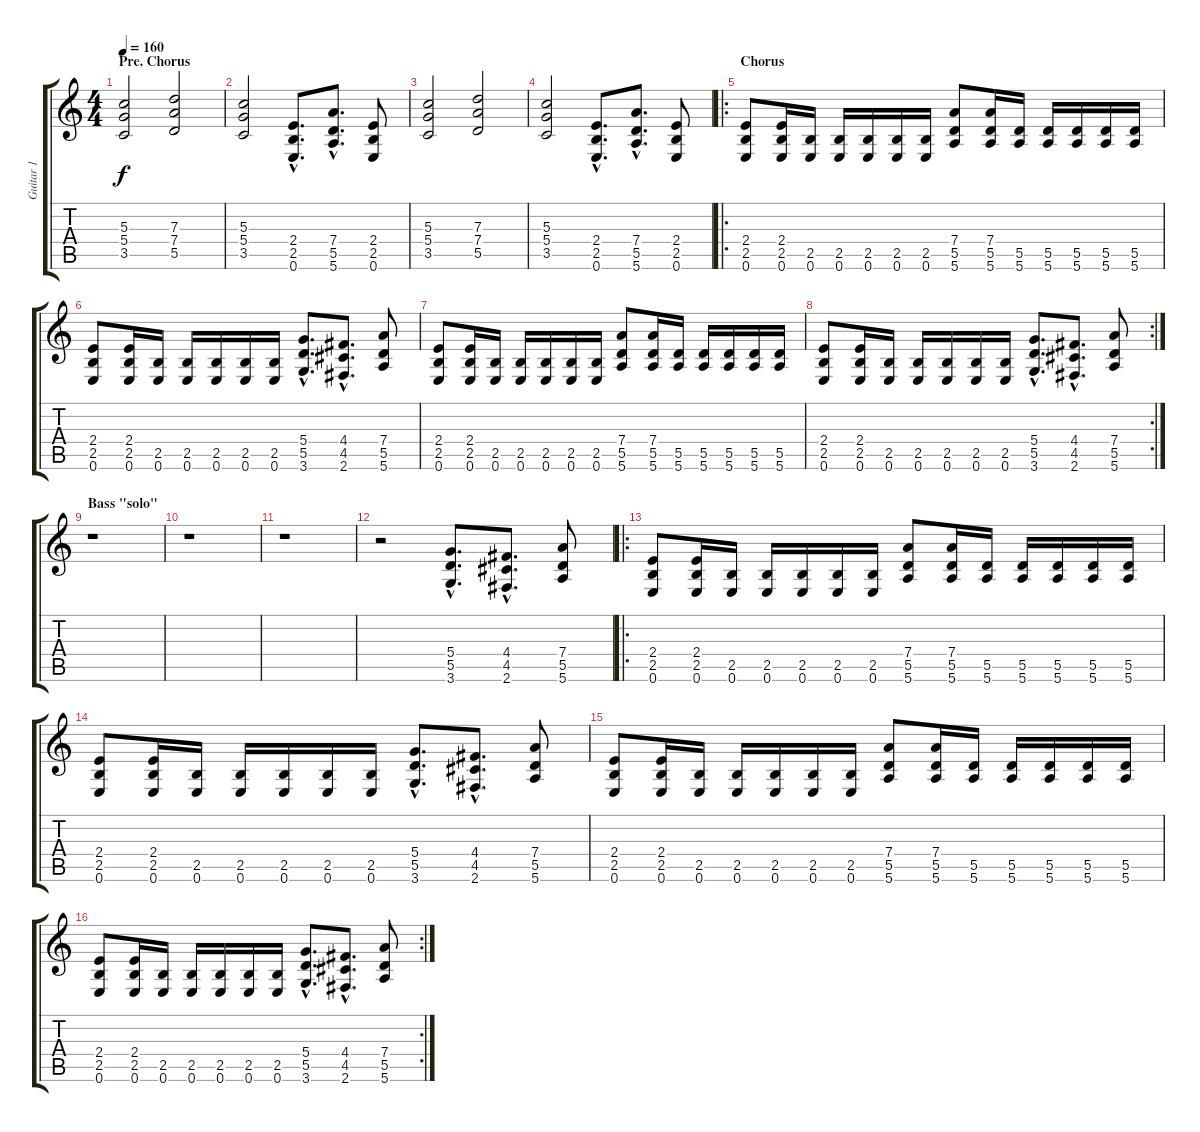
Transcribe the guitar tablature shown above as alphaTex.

\track ("Guitar 1" "Guitar 1") {instrument distortionguitar}
\staff {score tabs}
\tuning (E4 B3 G3 D3 A2 E2) {hide}
\ts (4 4)
\section ("" "Pre. Chorus")
\tempo 160
\clef g2
\ks c
(5.3 5.4 3.5).2{dy f} (7.3 7.4 5.5).2 |
(5.3 5.4 3.5).2 (2.4{hac} 2.5{hac} 0.6{hac}).8{d} (7.4{hac} 5.5{hac} 5.6{hac}).8{d} (2.4 2.5 0.6).8 |
(5.3 5.4 3.5).2 (7.3 7.4 5.5).2 |
(5.3 5.4 3.5).2 (2.4{hac} 2.5{hac} 0.6{hac}).8{d} (7.4{hac} 5.5{hac} 5.6{hac}).8{d} (2.4 2.5 0.6).8 |
\ro
\section ("" "Chorus")
(2.4 2.5 0.6).8 (2.4 2.5 0.6).16 (2.5 0.6).16 (2.5 0.6).16 (2.5 0.6).16 (2.5 0.6).16 (2.5 0.6).16 (7.4 5.5 5.6).8 (7.4 5.5 5.6).16 (5.5 5.6).16 (5.5 5.6).16 (5.5 5.6).16 (5.5 5.6).16 (5.5 5.6).16 |
(2.4 2.5 0.6).8 (2.4 2.5 0.6).16 (2.5 0.6).16 (2.5 0.6).16 (2.5 0.6).16 (2.5 0.6).16 (2.5 0.6).16 (5.4{hac} 5.5{hac} 3.6{hac}).8{d} (4.4{hac} 4.5{hac} 2.6{hac}).8{d} (7.4 5.5 5.6).8 |
(2.4 2.5 0.6).8 (2.4 2.5 0.6).16 (2.5 0.6).16 (2.5 0.6).16 (2.5 0.6).16 (2.5 0.6).16 (2.5 0.6).16 (7.4 5.5 5.6).8 (7.4 5.5 5.6).16 (5.5 5.6).16 (5.5 5.6).16 (5.5 5.6).16 (5.5 5.6).16 (5.5 5.6).16 |
\rc 2
(2.4 2.5 0.6).8 (2.4 2.5 0.6).16 (2.5 0.6).16 (2.5 0.6).16 (2.5 0.6).16 (2.5 0.6).16 (2.5 0.6).16 (5.4{hac} 5.5{hac} 3.6{hac}).8{d} (4.4{hac} 4.5{hac} 2.6{hac}).8{d} (7.4 5.5 5.6).8 |
\section ("" "Bass \"solo\"")
r.1 |
r.1 |
r.1 |
r.2 (5.4{hac} 5.5{hac} 3.6{hac}).8{d} (4.4{hac} 4.5{hac} 2.6{hac}).8{d} (7.4 5.5 5.6).8 |
\ro
(2.4 2.5 0.6).8 (2.4 2.5 0.6).16 (2.5 0.6).16 (2.5 0.6).16 (2.5 0.6).16 (2.5 0.6).16 (2.5 0.6).16 (7.4 5.5 5.6).8 (7.4 5.5 5.6).16 (5.5 5.6).16 (5.5 5.6).16 (5.5 5.6).16 (5.5 5.6).16 (5.5 5.6).16 |
(2.4 2.5 0.6).8 (2.4 2.5 0.6).16 (2.5 0.6).16 (2.5 0.6).16 (2.5 0.6).16 (2.5 0.6).16 (2.5 0.6).16 (5.4{hac} 5.5{hac} 3.6{hac}).8{d} (4.4{hac} 4.5{hac} 2.6{hac}).8{d} (7.4 5.5 5.6).8 |
(2.4 2.5 0.6).8 (2.4 2.5 0.6).16 (2.5 0.6).16 (2.5 0.6).16 (2.5 0.6).16 (2.5 0.6).16 (2.5 0.6).16 (7.4 5.5 5.6).8 (7.4 5.5 5.6).16 (5.5 5.6).16 (5.5 5.6).16 (5.5 5.6).16 (5.5 5.6).16 (5.5 5.6).16 |
\rc 2
(2.4 2.5 0.6).8 (2.4 2.5 0.6).16 (2.5 0.6).16 (2.5 0.6).16 (2.5 0.6).16 (2.5 0.6).16 (2.5 0.6).16 (5.4{hac} 5.5{hac} 3.6{hac}).8{d} (4.4{hac} 4.5{hac} 2.6{hac}).8{d} (7.4 5.5 5.6).8
